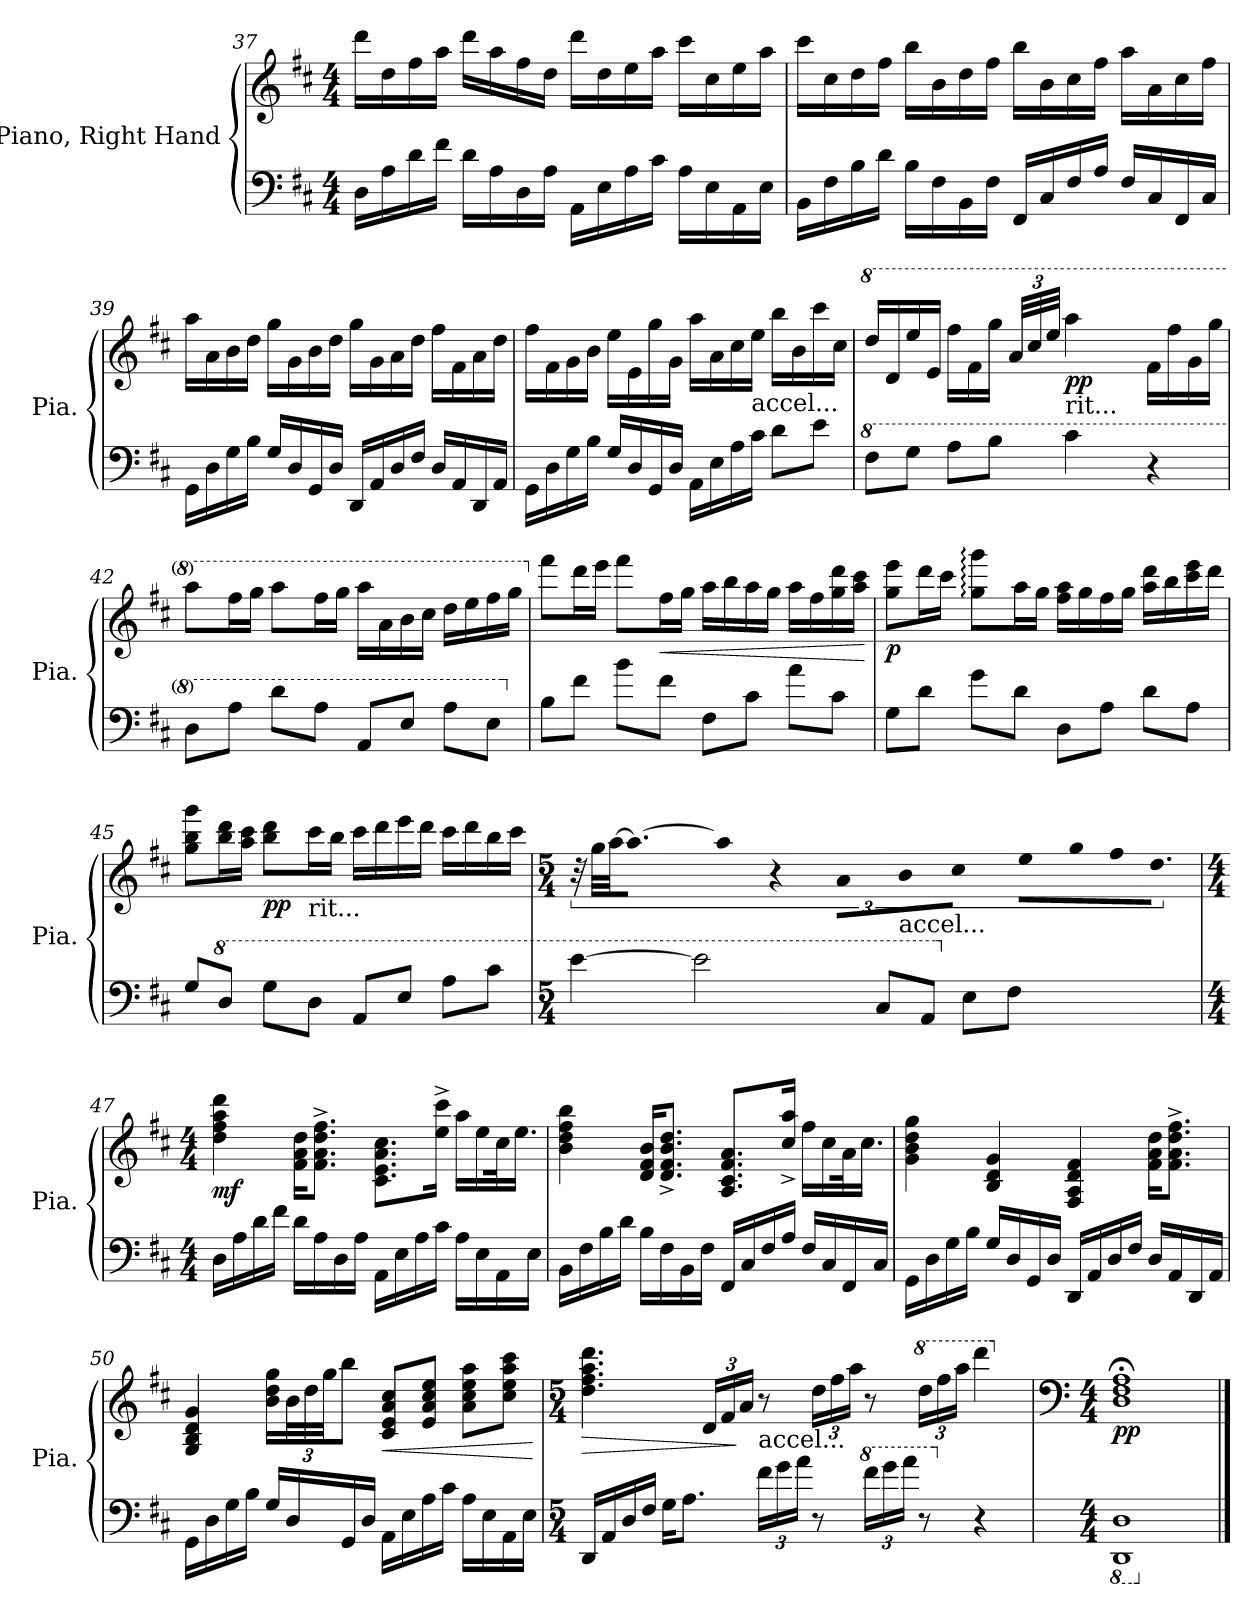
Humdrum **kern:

**kern	**kern	**dynam
*part1	*part1	*part1
*staff2	*staff1	*staff1/2
*I"Piano, Right Hand	*	*
*I'Pia.	*	*
!!LO:LB:g=z
*clefF4	*clefG2	*
*k[f#c#]	*k[f#c#]	*
*M4/4	*M4/4	*
*MM62	*MM62	*
=37	=37	=37
16D\LL	16ddd\LL	.
16A\	16dd\	.
16d\	16ff#\	.
*	*MM63	*
16f#\JJ	16aa\JJ	.
16d\LL	16ddd\LL	.
16A\	16aa\	.
16D\	16ff#\	.
16A\JJ	16dd\JJ	.
16AA\LL	16ddd\LL	.
16E\	16dd\	.
16A\	16ee\	.
16c#\JJ	16aa\JJ	.
16A\LL	16ccc#\LL	.
*	*MM62	*
16E\	16cc#\	.
16AA\	16ee\	.
16E\JJ	16aa\JJ	.
=38	=38	=38
*	*MM61	*
16BB\LL	16ccc#\LL	.
16F#\	16cc#\	.
16B\	16dd\	.
16d\JJ	16ff#\JJ	.
16B\LL	16bb\LL	.
*	*MM62	*
16F#\	16b\	.
16BB\	16dd\	.
*	*MM63	*
16F#\JJ	16ff#\JJ	.
16FF#/LL	16bb\LL	.
16C#/	16b\	.
16F#/	16cc#\	.
16A/JJ	16ff#\JJ	.
*	*MM62	*
16F#/LL	16aa\LL	.
16C#/	16a\	.
16FF#/	16cc#\	.
16C#/JJ	16ff#\JJ	.
!!LO:PB:g=z
=39	=39	=39
16GG\LL	16aa\LL	.
*	*MM63	*
16D\	16a\	.
16G\	16b\	.
16B\JJ	16dd\JJ	.
16G/LL	16gg\LL	.
16D/	16g\	.
16GG/	16b\	.
16D/JJ	16dd\JJ	.
16DD/LL	16gg\LL	.
16AA/	16g\	.
16D/	16a\	.
*	*MM62	*
16F#/JJ	16dd\JJ	.
16D/LL	16ff#\LL	.
16AA/	16f#\	.
16DD/	16a\	.
16AA/JJ	16dd\JJ	.
=40	=40	=40
*	*MM63	*
16GG\LL	16ff#\LL	.
16D\	16f#\	.
16G\	16g\	.
16B\JJ	16b\JJ	.
16G/LL	16ee\LL	.
*	*MM64	*
16D/	16e\	.
16GG/	16gg\	.
16D/JJ	16g\JJ	.
*	*MM63	*
16AA\LL	16aa\LL	.
16E\	16a\	.
16A\	16cc#\	.
!	!LO:TX:b:t=accel...	!
16c#\JJ	16ee\JJ	.
*	*MM66	*
8d\L	16bb\LL	.
*	*MM70	*
.	16b\	.
*	*MM74	*
8e\J	16ccc#\	.
*	*MM77	*
.	16cc#\JJ	.
!!LO:LB:g=z
=41	=41	=41
*8va	*	*
*	*8va	*
*	*MM81	*
*	*^	*
*	*	*^	*
*	*	*	*^	*
8f#\L	16ddd/LL	2ryy	2ryy	2ryy	.
*	*MM82	*	*	*	*
.	16dd/	.	.	.	.
*	*MM84	*	*	*	*
8g\J	16eee/	.	.	.	.
.	16ee/JJ	.	.	.	.
*	*MM82	*	*	*	*
8a\L	16fff#\LL	.	.	.	.
*	*MM80	*	*	*	*
.	16ff#\	.	.	.	.
*	*MM77	*	*	*	*
8b\J	16ggg\JJ	.	.	.	.
*	*Xbrackettup	*	*	*	*
*	*MM72	*	*	*	*
.	48aa/LLL	.	.	.	.
.	48ccc#/	.	.	.	.
.	48eee/JJJ	.	.	.	.
*	*MM68	*	*	*	*
!	!LO:TX:b:t=rit...	!	!	!	!
!	!	!	!	!	!LO:DY:b
4cc#\	4aaa\	16ryy	8ryy	8.ryy	pp
*	*MM63	*	*	*	*
.	.	4..ryy	.	.	.
*	*MM60	*	*	*	*
.	.	.	4.ryy	.	.
*	*MM57	*	*	*	*
.	.	.	.	4ryy	.
*	*MM53	*	*	*	*
4r	16ff#\LL	.	.	.	.
*	*MM50	*	*	*	*
.	16fff#\	.	.	.	.
*	*MM46	*	*	*	*
.	16gg\	.	.	.	.
*	*MM34	*	*	*	*
.	16ggg\JJ	.	.	16ryy	.
*	*v	*v	*v	*v	*
=42	=42	=42
*	*MM54	*
*	*^	*
*	*	*^	*
8d\L	8aaa\L	16ryy	4ryy	.
*	*MM55	*	*	*
.	.	2...ryy	.	.
*	*MM58	*	*	*
8a\J	16fff#\L	.	.	.
*	*MM61	*	*	*
.	16ggg\JJ	.	.	.
*	*MM63	*	*	*
8dd\L	8aaa\L	.	16ryy	.
*	*MM64	*	*	*
.	.	.	2ryy	.
8a\J	16fff#\L	.	.	.
.	16ggg\JJ	.	.	.
8A/L	16aaa\LL	.	.	.
.	16aa\	.	.	.
*	*MM65	*	*	*
8e/J	16bb\	.	.	.
.	16ccc#\JJ	.	.	.
*	*MM66	*	*	*
8a\L	16ddd\LL	.	.	.
.	16eee\	.	8.ryy	.
*	*MM65	*	*	*
8e\J	16fff#\	.	.	.
*	*MM64	*	*	*
.	16ggg\JJ	.	.	.
*	*v	*v	*v	*
!!LO:LB:g=z
=43	=43	=43
*X8va	*	*
*	*X8va	*
*	*MM63	*
*	*^	*
8B\L	8fff#\L	4ryy	.
*	*MM62	*	*
8f#\J	16ddd\L	.	.
.	16eee\JJ	.	.
8b\L	8fff#\L	16ryy	.
*	*MM63	*	*
.	.	2ryy	.
!	!	!	!LO:HP:b
8f#\J	16ff#\L	.	<
.	16gg\JJ	.	.
8F#\L	16aa\LL	.	.
*	*MM65	*	*
.	16bb\	.	.
*	*MM66	*	*
8c#\J	16aa\	.	.
.	16gg\JJ	.	.
*	*MM65	*	*
8a\L	16aa\LL	.	.
.	16ff#\	8.ryy	.
8c#\J	16gg\ 16ddd\	.	.
*	*MM64	*	*
.	16aa\ 16ccc#\JJ	.	.
.	.	.	[
=44	=44	=44	=44
!	!	!	!LO:DY:b
8G\L	8gg\ 8eee\L	4ryy	p
*	*MM65	*	*
8d\J	16ddd\L	.	.
.	16ccc#\JJ	.	.
8g\L	8gg\: 8ggg\:L	16ryy	.
*	*MM66	*	*
.	.	2ryy	.
8d\J	16aa\L	.	.
.	16gg\JJ	.	.
8D\L	16ff#\ 16aa\LL	.	.
.	16gg\	.	.
8A\J	16ff#\	.	.
.	16gg\JJ	.	.
8d\L	16aa\ 16ddd\LL	.	.
.	16bb\	8.ryy	.
8A\J	16ccc#\ 16eee\	.	.
*	*MM65	*	*
.	16ddd\JJ	.	.
!!LO:LB:g=z	!!
=45	=45	=45	=45
8G/L	8gg\ 8bb\ 8ggg\L	4ryy	.
*8va	*	*	*
*	*MM64	*	*
8d/J	16bb\ 16ddd\L	.	.
.	16aa\ 16ccc#\JJ	.	.
*	*MM63	*	*
!	!	!	!LO:DY:b
8g\L	8bb\ 8ddd\L	16ryy	pp
*	*MM61	*	*
.	.	2ryy	.
*	*MM59	*	*
!	!LO:TX:b:t=rit...	!	!
8d\J	16ccc#\L	.	.
*	*MM58	*	*
.	16bb\JJ	.	.
*	*MM57	*	*
8A/L	16ccc#\LL	.	.
*	*MM56	*	*
.	16ddd\	.	.
*	*MM55	*	*
8e/J	16eee\	.	.
*	*MM54	*	*
.	16ddd\JJ	.	.
*	*MM52	*	*
8a\L	16ccc#\LL	.	.
*	*MM51	*	*
.	16ddd\	8.ryy	.
*	*MM50	*	*
8cc#\J	16bb\	.	.
.	16ccc#\JJ	.	.
*	*v	*v	*
=46	=46	=46
*M5/4	*M5/4	*
*	*brackettup	*
*	*MM52	*
*	*^	*
*	*	*^	*
*	*	*	*^	*
*	*	*	*	*^	*
*	*	*	*	*	*^	*
*	*	*	*	*	*	*^	*
*	*	*	*	*	*	*	*^	*
*	*	*	*	*	*	*	*	*^	*
[4ee\	48r	8ryy	8.ryy	4ryy	4.ryy	2ryy	2ryy	2ryy	2ryy	.
.	48gg\LLL	.	.	.	.	.	.	.	.	.
.	[48aa\JJ	.	.	.	.	.	.	.	.	.
*	*MM53	*	*	*	*	*	*	*	*	*
.	8.aa\J_	.	.	.	.	.	.	.	.	.
*	*MM54	*	*	*	*	*	*	*	*	*
.	.	1ryy	.	.	.	.	.	.	.	.
*	*MM56	*	*	*	*	*	*	*	*	*
.	.	.	1ryy	.	.	.	.	.	.	.
2ee\]	2aa\]	.	.	16ryy	.	.	.	.	.	.
*	*MM57	*	*	*	*	*	*	*	*	*
.	.	.	.	2...ryy	.	.	.	.	.	.
*	*MM58	*	*	*	*	*	*	*	*	*
.	.	.	.	.	2..ryy	.	.	.	.	.
*	*MM59	*	*	*	*	*	*	*	*	*
.	.	.	.	.	.	2.ryy	16ryy	8ryy	8.ryy	.
*	*MM60	*	*	*	*	*	*	*	*	*
.	.	.	.	.	.	.	2ryy	.	.	.
*	*MM61	*	*	*	*	*	*	*	*	*
.	.	.	.	.	.	.	.	2ryy	.	.
*	*MM62	*	*	*	*	*	*	*	*	*
.	.	.	.	.	.	.	.	.	2ryy	.
*	*MM63	*	*	*	*	*	*	*	*	*
8c#/L	16r	.	.	.	.	.	.	.	.	.
*	*MM64	*	*	*	*	*	*	*	*	*
!	!LO:TX:b:t=accel...	!	!	!	!	!	!	!	!	!
.	16a\LL	.	.	.	.	.	.	.	.	.
*	*MM66	*	*	*	*	*	*	*	*	*
8A/J	16b\	.	.	.	.	.	.	.	.	.
*	*MM68	*	*	*	*	*	*	*	*	*
.	16cc#\JJ	.	.	.	.	.	.	.	.	.
*X8va	*	*	*	*	*	*	*	*	*	*
8E\L	16ee\LL	.	.	.	.	.	.	.	.	.
.	16gg\	.	.	.	.	.	8.ryy	.	.	.
8F#\J	32ff#\K	8ryy	.	.	.	.	.	8ryy	.	.
.	16.dd\JJ	.	.	.	.	.	.	.	.	.
.	.	.	16ryy	.	.	.	.	.	16ryy	.
*	*v	*v	*v	*v	*v	*v	*v	*v	*v	*
!!LO:LB:g=z
=47	=47	=47
*M4/4	*M4/4	*
*	*^	*
*	*	*^	*
*	*	*	*^	*
*	*	*	*	*^	*
*	*	*	*	*	*^	*
*	*	*	*	*	*	*^	*
*	*	*	*	*	*	*	*^	*
*	*	*	*	*	*	*	*	*^	*
!	!	!	!	!	!	!	!	!	!	!LO:DY:b
*	*v	*v	*v	*v	*v	*v	*v	*v	*v	*
16D\LL	4dd\ 4ff#\ 4aa\ 4ddd\	mf
16A\	.	.
16d\	.	.
16f#\JJ	.	.
16d\LL	16f#\ 16a\ 16dd\KL	.
16A\	8.f#\^ 8.a\^ 8.dd\^ 8.ff#\^J	.
*	*MM69	*
16D\	.	.
16A\JJ	.	.
16AA\LL	8.c#\ 8.e\ 8.a\ 8.cc#\L	.
16E\	.	.
*	*MM70	*
16A\	.	.
*	*MM69	*
16c#\JJ	16ee\^ 16ccc#\^Jk	.
16A\LL	16aa\LL	.
16E\	16ee\	.
*	*MM68	*
16AA\	32cc#\K	.
.	16.ee\JJ	.
16E\JJ	.	.
=48	=48	=48
16BB\LL	4b\ 4dd\ 4ff#\ 4bb\	.
16F#\	.	.
16B\	.	.
16d\JJ	.	.
16B\LL	16d/ 16f#/ 16b/KL	.
*	*MM69	*
16F#\	8.d/^ 8.f#/^ 8.b/^ 8.dd/^J	.
16BB\	.	.
16F#\JJ	.	.
16FF#/LL	8.A/ 8.c#/ 8.f#/ 8.a/L	.
16C#/	.	.
16F#/	.	.
16A/JJ	16cc#/^ 16aa/^Jk	.
16F#/LL	16ff#\LL	.
16C#/	16cc#\	.
*	*MM68	*
16FF#/	32a\K	.
.	16.cc#\JJ	.
16C#/JJ	.	.
!!LO:LB:g=z
=49	=49	=49
16GG\LL	4g\ 4b\ 4dd\ 4gg\	.
16D\	.	.
16G\	.	.
16B\JJ	.	.
16G/LL	4B/ 4d/ 4g/	.
16D/	.	.
*	*MM69	*
16GG/	.	.
16D/JJ	.	.
16DD/LL	4F#/ 4A/ 4d/ 4f#/	.
16AA/	.	.
16D/	.	.
16F#/JJ	.	.
16D/LL	16f#\ 16a\ 16dd\KL	.
16AA/	8.f#\^ 8.a\^ 8.dd\^ 8.ff#\^J	.
*	*MM68	*
16DD/	.	.
16AA/JJ	.	.
=50	=50	=50
16GG\LL	4G/ 4B/ 4d/ 4g/	.
16D\	.	.
16G\	.	.
16B\JJ	.	.
*	*MM69	*
16G/LL	16b\ 16dd\ 16gg\LL	.
*	*Xbrackettup	*
16D/	48b\L	.
.	48dd\	.
.	48gg\JJ	.
16GG/	8bb\J	.
16D/JJ	.	.
!	!	!LO:HP:b
16AA\LL	8c#/ 8e/ 8a/ 8cc#/L	<
16E\	.	.
16A\	8e/ 8a/ 8cc#/ 8ee/J	.
*	*MM68	*
16c#\JJ	.	.
16A\LL	8a\ 8cc#\ 8ee\ 8aa\L	.
16E\	.	.
16AA\	8cc#\ 8ee\ 8aa\ 8ccc#\J	.
*	*MM67	*
16E\JJ	.	.
.	.	[
!!LO:PB:g=z
=51	=51	=51
*M5/4	*M5/4	*
*	*MM65	*
!	!	!LO:HP:b
*	*^	*
*	*	*^	*
16DD/LL	4.dd\ 4.ff#\ 4.aa\ 4.ddd\	2ryy	2ryy	>
*	*MM64	*	*	*
16AA/	.	.	.	.
*	*MM62	*	*	*
16D/	.	.	.	.
*	*MM61	*	*	*
16F#/JJ	.	.	.	.
*	*MM59	*	*	*
16G\KL	.	.	.	.
*	*MM57	*	*	*
8.A\J	.	.	.	.
.	24d/LL	.	.	.
.	24f#/	.	.	.
.	24a/JJ	.	.	]
*Xbrackettup	*	*	*	*
*	*MM61	*	*	*
!	!LO:TX:b:t=accel...	!	!	!
24f#\LL	8r	16ryy	4ryy	.
24g\	.	.	.	.
*	*MM64	*	*	*
.	.	2ryy	.	.
24a\JJ	.	.	.	.
8r	24dd\LL	.	.	.
.	24ff#\	.	.	.
.	24aa\JJ	.	.	.
*8va	*	*	*	*
*	*MM79	*	*	*
24ff#\LL	8r	.	16ryy	.
24gg\	.	.	.	.
*	*MM82	*	*	*
.	.	.	4..ryy	.
24aa\JJ	.	.	.	.
*	*8va	*	*	*
8r	24ddd\LL	.	.	.
.	24fff#\	.	.	.
.	24aaa\JJ	.	.	.
*X8va	*	*	*	*
*	*MM69	*	*	*
4r	4dddd\	.	.	.
.	.	8.ryy	.	.
*	*v	*v	*v	*
=52	=52	=52
*	*clefF4	*
*M4/4	*M4/4	*
*8ba	*	*
*	*X8va	*
*	*MM69	*
*	*^	*
*	*	*^	*
!	!LO:TX:a:t=3x	!	!	!
!	!	!	!	!LO:DY:b
*	*v	*v	*v	*
1DDD 1DD	1D;< 1F#;< 1A;<	pp
*X8ba	*	*
==	==	==
*-	*-	*-
